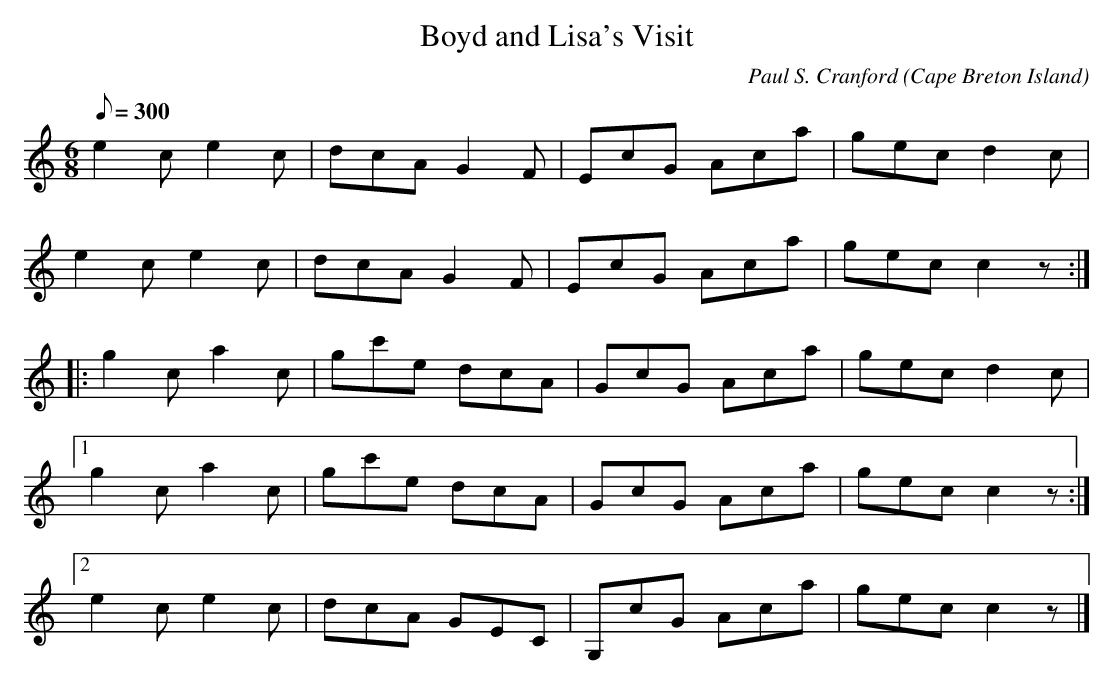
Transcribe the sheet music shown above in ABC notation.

X:1
T:Boyd and Lisa's Visit
C:Paul S. Cranford
O:Cape Breton Island
L:1/8
M:6/8
Q:300
K:C
e2 c e2 c|dcA G2 F|EcG Aca|gec d2 c|
e2 c e2 c|dcA G2 F|EcG Aca|gec c2 z:|
|:g2 c a2 c|gc'e dcA|GcG Aca|gec d2 c|
[1g2 c a2 c|gc'e dcA|GcG Aca|gec c2 z:|
[2e2 c e2 c|dcA GEC|G,cG Aca|gec c2 z|]
